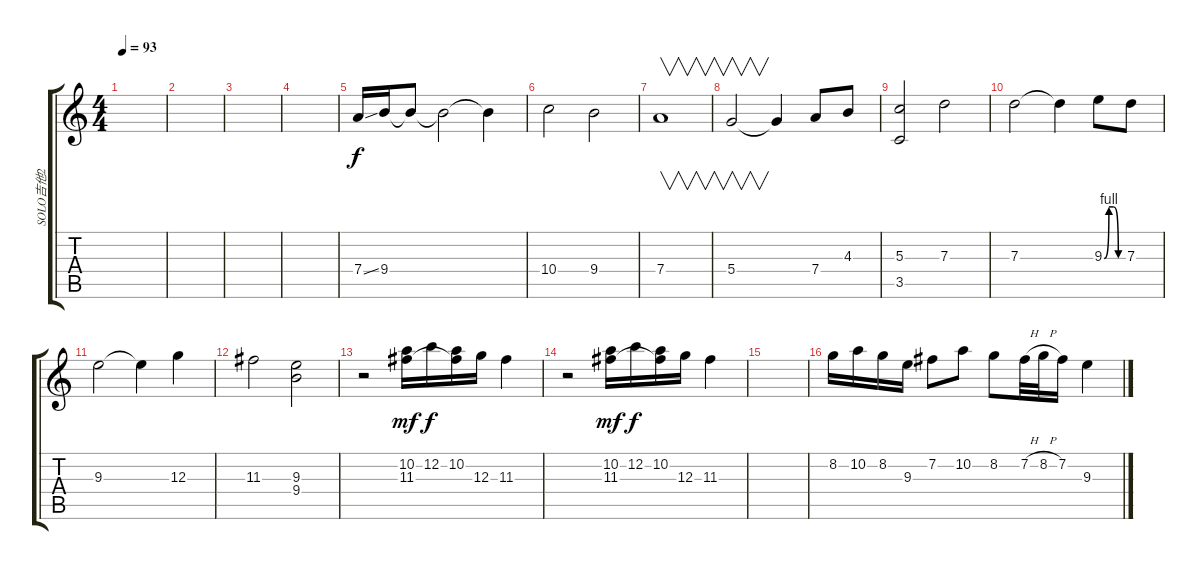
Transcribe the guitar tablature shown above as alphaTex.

\track ("SOLO吉他2" "SOLO吉他2") {instrument overdrivenguitar}
\staff {score tabs}
\tuning (E4 B3 G3 D3 A2 E2) {hide}
\ts (4 4)
\tempo 93
\clef g2
\ks c
|
|
|
|
7.4{ss}.16 9.4.16 9.4{t}.8 9.4{t}.2 9.4{t}.4 |
10.4.2 9.4.2 |
7.4.1{v} |
5.4.2{v} 5.4{t}.4 7.4.8 4.3.8 |
(5.3 3.5).2 7.3.2 |
7.3.2 7.3{t}.4 9.3{be (custom 0 0 15 4 30 4 45 0 60 0)}.8 7.3.8 |
9.3.2 9.3{t}.4 12.3.4 |
11.3.2 (9.3 9.4).2 |
r.2 (10.2 11.3).16{dy mf} 12.2.16{dy f} (10.2 11.3{t}).16 12.3.16 11.3.4 |
r.2 (10.2 11.3).16{dy mf} 12.2.16{dy f} (10.2 11.3{t}).16 12.3.16 11.3.4 |
|
8.2.16 10.2.16 8.2.16 9.3.16 7.2.8 10.2.8 8.2.8 7.2{h}.32 8.2{h}.32 7.2.16 9.3.4
